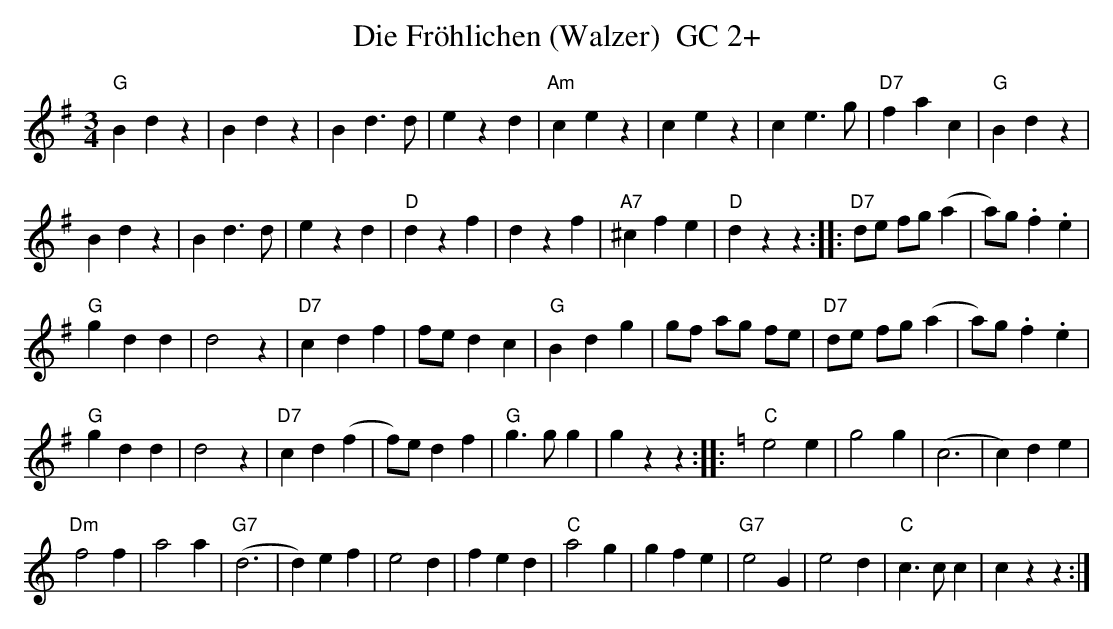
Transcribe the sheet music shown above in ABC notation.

X:1
T:Die Fr\"ohlichen (Walzer)  GC 2+
M:3/4
L:1/4
K:G%%MIDI gchordon
"G"Bdz | Bdz | Bd>d | ezd | "Am"cez | cez | ce>g | \
"D7"fac | "G"Bdz |
Bdz | Bd>d | ezd | "D"dzf | dzf | \
"A7"^cfe | "D"dzz :: "D7"d/2e/2 f/2g/2 (a | a/2)g/2 .f.e |
"G"gdd | d2z | "D7"cdf | \
f/2e/2dc | "G"Bdg | g/2f/2 a/2g/2 f/2e/2 | "D7"d/2e/2 f/2g/2 (a | a/2)g/2 .f.e |
"G"gdd | \
d2z | "D7"cd(f | f/2)e/2df | "G"g>gg | gzz :: [K:C] "C"e2e | g2g | \
(c3 | c)de |
"Dm"f2f | a2a | ("G7"d3 | d)ef | e2d | \
fed | "C"a2g | gfe | "G7"e2G | e2d | "C"c>cc | czz :|
